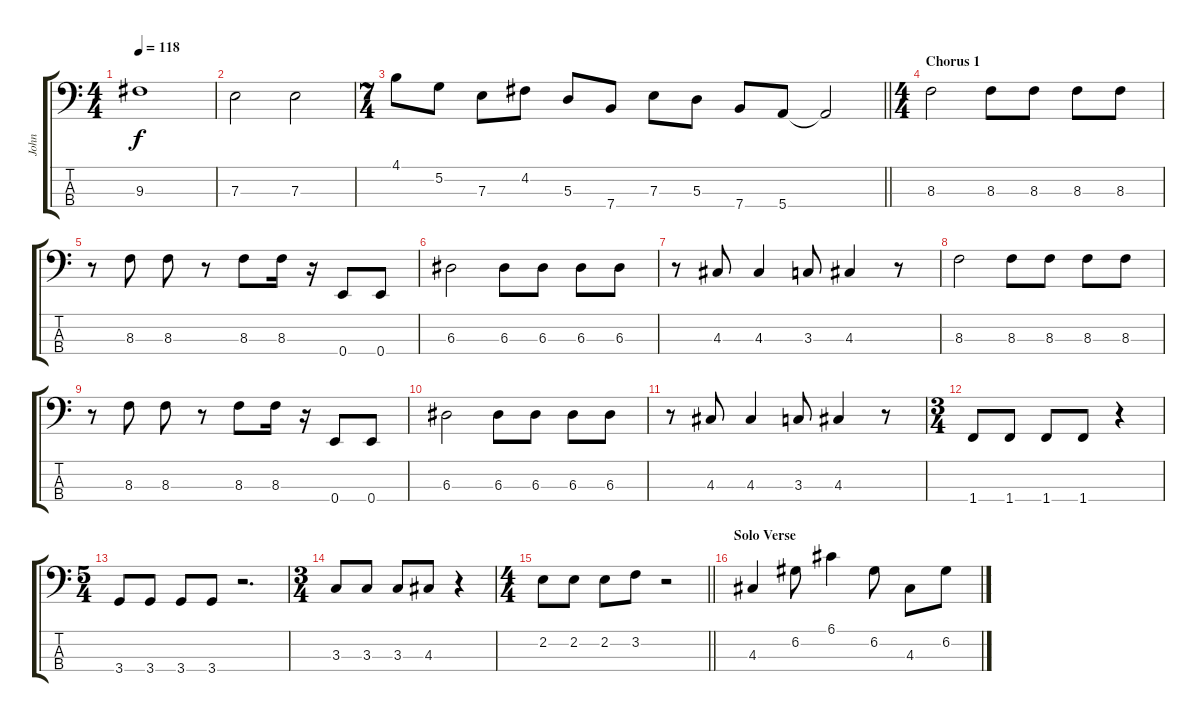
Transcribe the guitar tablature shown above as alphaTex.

\track ("John" "John") {solo instrument electricbassfinger}
\staff {score tabs}
\tuning (G2 D2 A1 E1) {hide}
\ts (4 4)
\tempo 118
\clef f4
\ks c
9.3.1{dy f} |
7.3.2 7.3.2 |
\ts (7 4)
\barLineRight lightlight
4.1.8 5.2.8 7.3.8 4.2.8 5.3.8 7.4.8 7.3.8 5.3.8 7.4.8 5.4.8 5.4{t}.2 |
\ts (4 4)
\section ("" "Chorus 1")
8.3.2 8.3.8 8.3.8 8.3.8 8.3.8 |
r.8 8.3.8 8.3.8 r.8 8.3.8 8.3.16 r.16 0.4.8 0.4.8 |
6.3.2 6.3.8 6.3.8 6.3.8 6.3.8 |
r.8 4.3.8 4.3.4 3.3.8 4.3.4 r.8 |
8.3.2 8.3.8 8.3.8 8.3.8 8.3.8 |
r.8 8.3.8 8.3.8 r.8 8.3.8 8.3.16 r.16 0.4.8 0.4.8 |
6.3.2 6.3.8 6.3.8 6.3.8 6.3.8 |
r.8 4.3.8 4.3.4 3.3.8 4.3.4 r.8 |
\ts (3 4)
1.4.8 1.4.8 1.4.8 1.4.8 r.4 |
\ts (5 4)
3.4.8 3.4.8 3.4.8 3.4.8 r.2{d} |
\ts (3 4)
3.3.8 3.3.8 3.3.8 4.3.8 r.4 |
\ts (4 4)
\barLineRight lightlight
2.2.8 2.2.8 2.2.8 3.2.8 r.2 |
\section ("" "Solo Verse")
4.3.4 6.2.8 6.1.4 6.2.8 4.3.8 6.2.8
